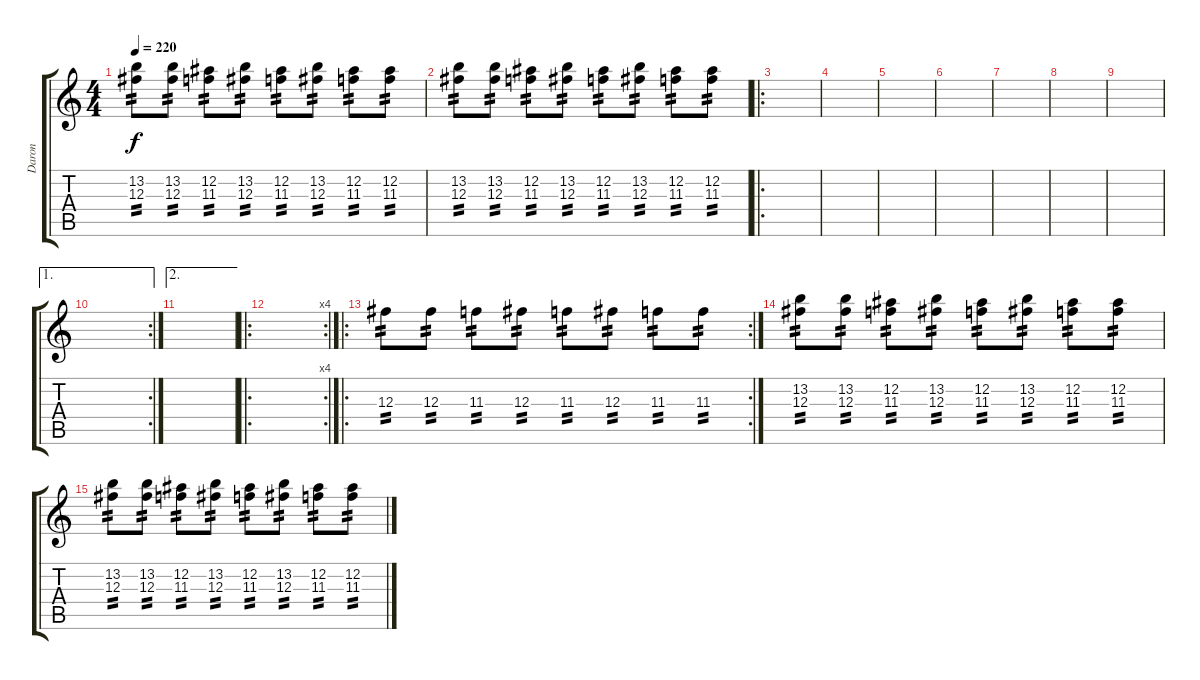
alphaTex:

\track ("Daron" "Daron") {instrument distortionguitar}
\staff {score tabs}
\tuning (Eb4 Bb3 Gb3 C3 Ab2 Db2) {hide}
\ts (4 4)
\tempo 220
\clef g2
\ks c
(13.2 12.3).8{tp 2 dy f} (13.2 12.3).8{tp 2} (12.2 11.3).8{tp 2} (13.2 12.3).8{tp 2} (12.2 11.3).8{tp 2} (13.2 12.3).8{tp 2} (12.2 11.3).8{tp 2} (12.2 11.3).8{tp 2} |
(13.2 12.3).8{tp 2} (13.2 12.3).8{tp 2} (12.2 11.3).8{tp 2} (13.2 12.3).8{tp 2} (12.2 11.3).8{tp 2} (13.2 12.3).8{tp 2} (12.2 11.3).8{tp 2} (12.2 11.3).8{tp 2} |
\ro
|
|
|
|
|
|
|
\ae 1
\rc 2
|
\ae 2
|
\ro
\rc 4
|
\ro
\rc 2
12.3.8{tp 2} 12.3.8{tp 2} 11.3.8{tp 2} 12.3.8{tp 2} 11.3.8{tp 2} 12.3.8{tp 2} 11.3.8{tp 2} 11.3.8{tp 2} |
(13.2 12.3).8{tp 2} (13.2 12.3).8{tp 2} (12.2 11.3).8{tp 2} (13.2 12.3).8{tp 2} (12.2 11.3).8{tp 2} (13.2 12.3).8{tp 2} (12.2 11.3).8{tp 2} (12.2 11.3).8{tp 2} |
(13.2 12.3).8{tp 2} (13.2 12.3).8{tp 2} (12.2 11.3).8{tp 2} (13.2 12.3).8{tp 2} (12.2 11.3).8{tp 2} (13.2 12.3).8{tp 2} (12.2 11.3).8{tp 2} (12.2 11.3).8{tp 2}
